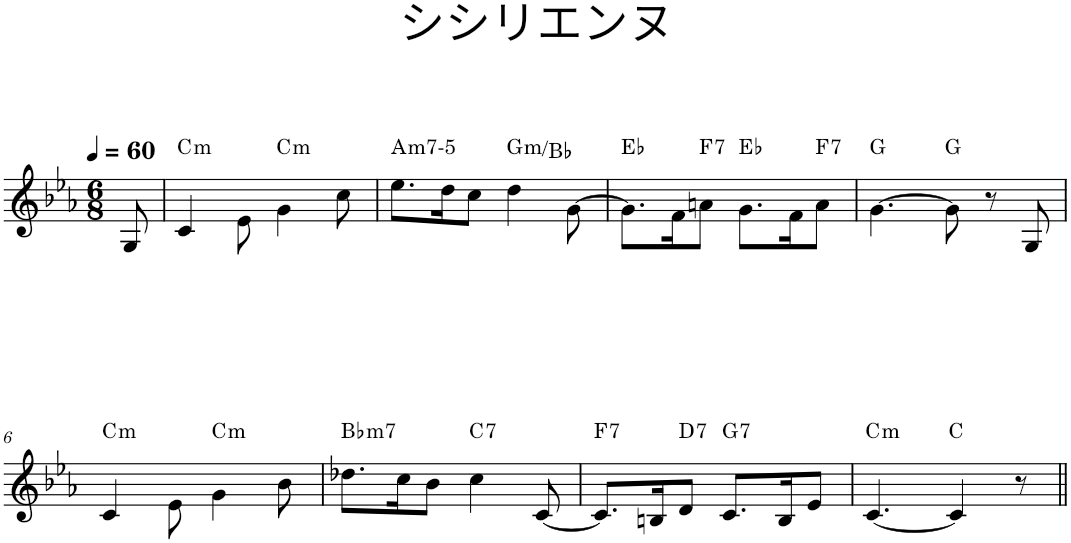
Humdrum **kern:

**kern	**harte
*part1	*part1
*staff1	*
*I"Track 1	*
*clefG2	*
*k[b-e-a-]	*
*E-:	*
*M6/8	*
*MM60	*
=1	=1
8G/	.
=2	=2
!	!LO:H:kt=m
4c/	C:min
8e-\	.
!	!LO:H:kt=m
4g\	C:min
8cc\	.
=3	=3
!	!LO:H:kt=m7-5
8.ee-\L	A:hdim7
16dd\K	.
8cc\J	.
!	!LO:H:kt=m
4dd\	G:min/b3
[8g\	.
=4	=4
8.g\L]	Eb:maj
16f\K	.
!	!LO:H:kt=7
8an\J	F:7
8.g\L	Eb:maj
16f\K	.
!	!LO:H:kt=7
8a\J	F:7
=5	=5
[4.g\	G:maj
8g\]	G:maj
8r	.
8G/	.
!!LO:LB:g=z
=6	=6
!	!LO:H:kt=m
4c/	C:min
8e-\	.
!	!LO:H:kt=m
4g\	C:min
8b-\	.
=7	=7
!	!LO:H:kt=m7
8.dd-X\L	Bb:min7
16cc\K	.
8b-\J	.
!	!LO:H:kt=7
4cc\	C:7
[8c/	.
=8	=8
!	!LO:H:kt=7
8.c/L]	F:7
16Bn/K	.
!	!LO:H:kt=7
8d/J	D:7
!	!LO:H:kt=7
8.c/L	G:7
16B/K	.
8e-/J	.
=9	=9
!	!LO:H:kt=m
[4.c/	C:min
4c/]	C:maj
8r	.
=||	=||
*-	*-
